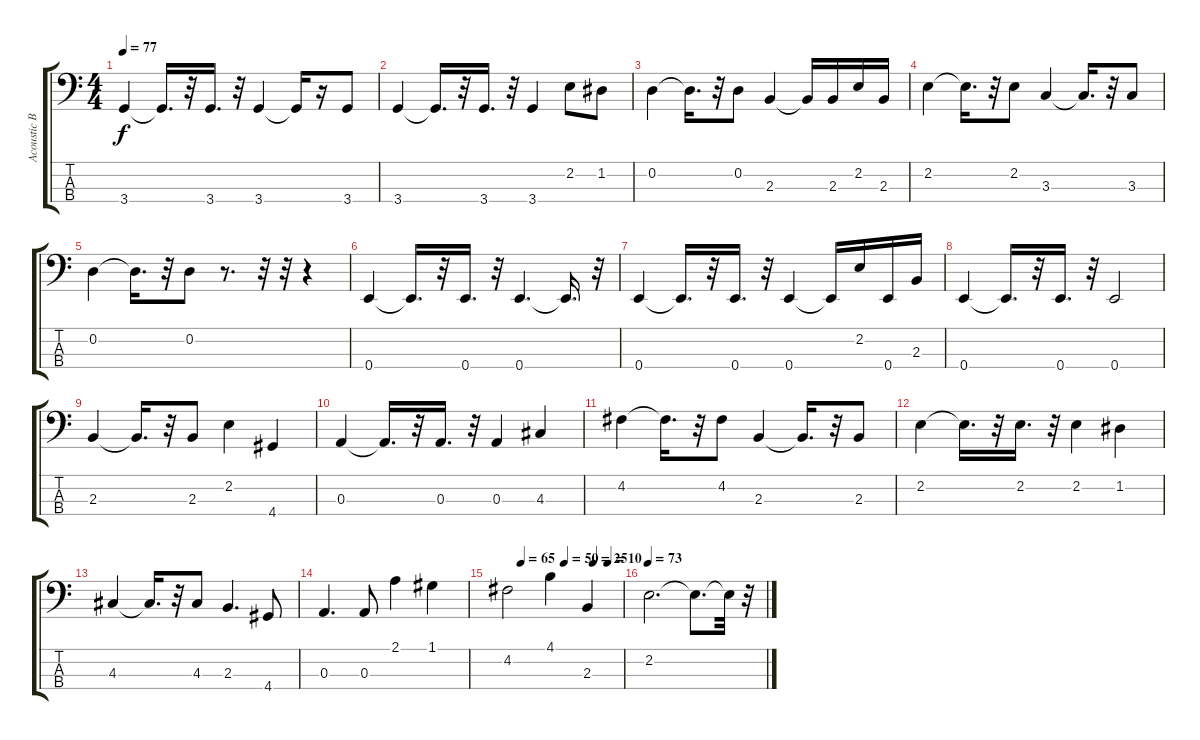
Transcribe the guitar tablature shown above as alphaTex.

\track ("Acoustic Bass" "Acoustic B") {instrument acousticbass}
\staff {score tabs}
\tuning (G2 D2 A1 E1) {hide}
\ts (4 4)
\tempo 77
\clef f4
\ks c
3.4.4{dy f} 3.4{t}.16{d} r.32 3.4.16{d} r.32 3.4.4 3.4{t}.16 r.16 3.4.8 |
3.4.4 3.4{t}.16{d} r.32 3.4.16{d} r.32 3.4.4 2.2.8 1.2.8 |
0.2.4 0.2{t}.16{d} r.32 0.2.8 2.3.4 2.3{t}.16 2.3.16 2.2.16 2.3.16 |
2.2.4 2.2{t}.16{d} r.32 2.2.8 3.3.4 3.3{t}.16{d} r.32 3.3.8 |
0.2.4 0.2{t}.16{d} r.32 0.2.8 r.8{d} r.32 r.32 r.4 |
0.4.4 0.4{t}.16{d} r.32 0.4.16{d} r.32 0.4.4{d} 0.4{t}.16{d} r.32 |
0.4.4 0.4{t}.16{d} r.32 0.4.16{d} r.32 0.4.4 0.4{t}.16 2.2.16 0.4.16 2.3.16 |
0.4.4 0.4{t}.16{d} r.32 0.4.16{d} r.32 0.4.2 |
2.3.4 2.3{t}.16{d} r.32 2.3.8 2.2.4 4.4.4 |
0.3.4 0.3{t}.16{d} r.32 0.3.16{d} r.32 0.3.4 4.3.4 |
4.2.4 4.2{t}.16{d} r.32 4.2.8 2.3.4 2.3{t}.16{d} r.32 2.3.8 |
2.2.4 2.2{t}.16{d} r.32 2.2.16{d} r.32 2.2.4 1.2.4 |
4.3.4 4.3{t}.16{d} r.32 4.3.8 2.3.4{d} 4.4.8 |
0.3.4{d} 0.3.8 2.1.4 1.1.4 |
\tempo (65 0.125)
\tempo (50 0.5)
\tempo (25 0.75)
\tempo (10 0.875)
4.2.2 4.1.4 2.3.4 |
\tempo 77
\tempo 73
2.2.2{d} 2.2{t}.8{d} 2.2{t}.32 r.32
